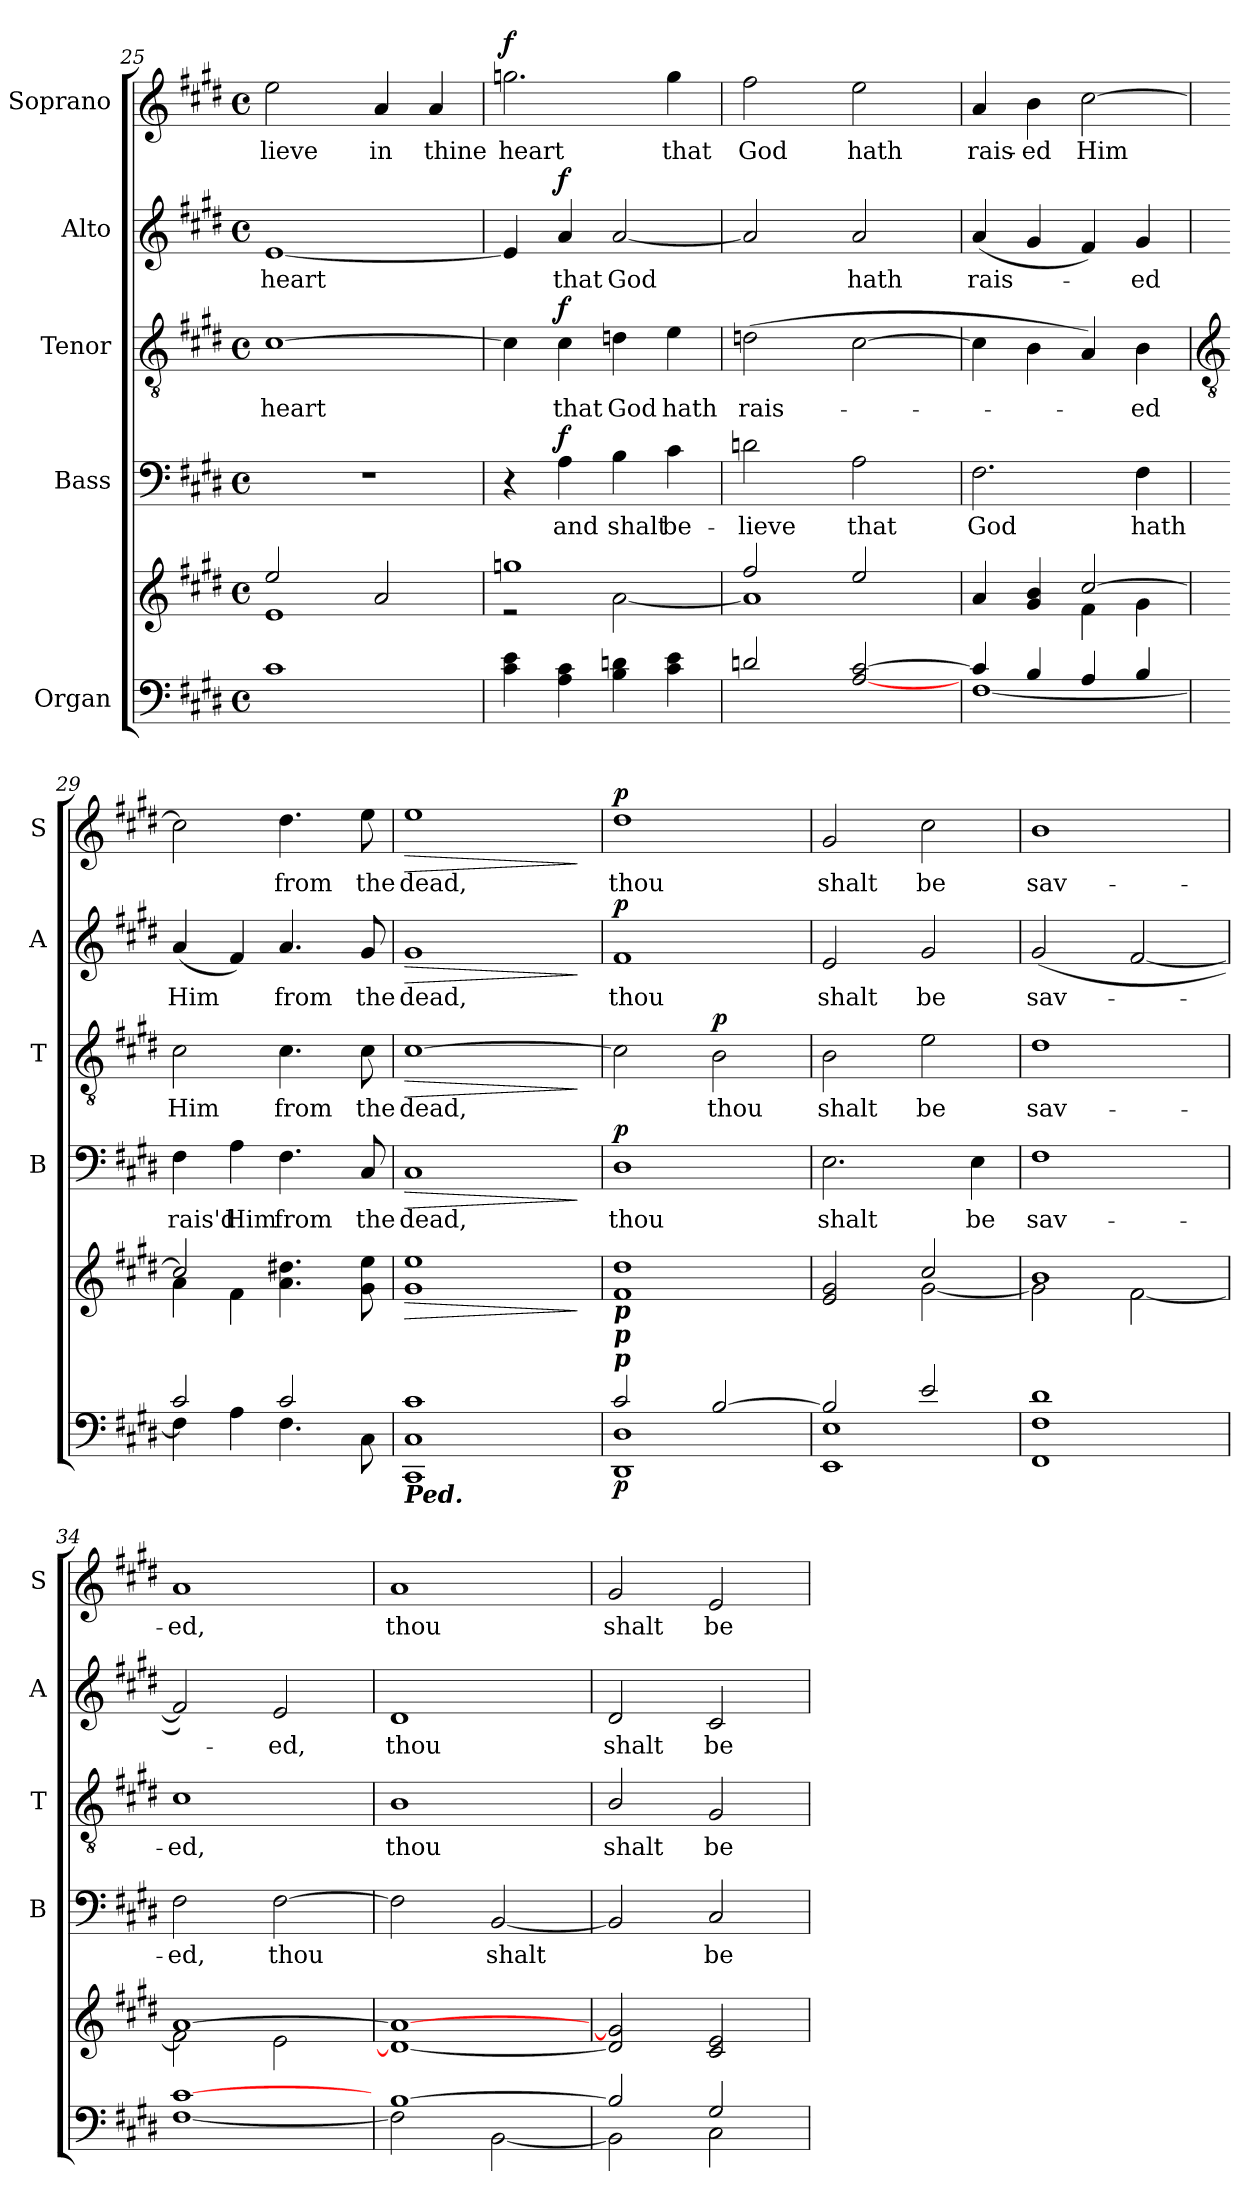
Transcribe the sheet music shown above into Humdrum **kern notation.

**kern	**kern	**dynam	**kern	**text	**dynam	**kern	**text	**dynam	**kern	**text	**dynam	**kern	**text	**dynam
*part5	*part5	*part5	*part4	*part4	*part4	*part3	*part3	*part3	*part2	*part2	*part2	*part1	*part1	*part1
*staff6	*staff5	*staff5/6	*staff4	*staff4	*staff4	*staff3	*staff3	*staff3	*staff2	*staff2	*staff2	*staff1	*staff1	*staff1
*I"Organ	*	*	*I"Bass	*	*	*I"Tenor	*	*	*I"Alto	*	*	*I"Soprano	*	*
*	*	*	*I'B	*	*	*I'T	*	*	*I'A	*	*	*I'S	*	*
*clefF4	*clefG2	*	*clefF4	*	*	*clefGv2	*	*	*clefG2	*	*	*clefG2	*	*
*k[f#c#g#d#]	*k[f#c#g#d#]	*	*k[f#c#g#d#]	*	*	*k[f#c#g#d#]	*	*	*k[f#c#g#d#]	*	*	*k[f#c#g#d#]	*	*
*E:	*E:	*	*E:	*	*	*E:	*	*	*E:	*	*	*E:	*	*
*M4/4	*M4/4	*	*M4/4	*	*	*M4/4	*	*	*M4/4	*	*	*M4/4	*	*
*met(c)	*met(c)	*	*met(c)	*	*	*met(c)	*	*	*met(c)	*	*	*met(c)	*	*
=25	=25	=25	=25	=25	=25	=25	=25	=25	=25	=25	=25	=25	=25	=25
*^	*^	*	*	*	*	*	*	*	*	*	*	*	*	*
!	!	!	!	!	!	!	!	!	!LO:LY:b	!	!	!LO:LY:b	!	!	!LO:LY:b	!
1c#/	4ryy	2ee/	1e\	.	1r	.	.	[1c#	heart	.	[1e	heart	.	2ee	-lieve	.
.	4ryy	.	.	.	.	.	.	.	.	.	.	.	.	.	.	.
!	!	!	!	!	!	!	!	!	!	!	!	!	!	!	!LO:LY:b	!
.	4ryy	2a/	.	.	.	.	.	.	.	.	.	.	.	4a	in	.
!	!	!	!	!	!	!	!	!	!	!	!	!	!	!	!LO:LY:b	!
.	4ryy	.	.	.	.	.	.	.	.	.	.	.	.	4a	thine	.
=26	=26	=26	=26	=26	=26	=26	=26	=26	=26	=26	=26	=26	=26	=26	=26	=26
!	!	!	!	!	!	!	!	!	!	!	!	!	!	!	!LO:LY:b	!LO:DY:b
4c#\ 4e\	4ryy	1ggn/	2r	.	4r	.	.	4c#]	.	.	4e]	.	.	2.ggn	heart	f
!	!	!	!	!	!	!LO:LY:b	!LO:DY:b	!	!LO:LY:b	!LO:DY:b	!	!LO:LY:b	!LO:DY:b	!	!	!
4A\ 4c#\	4ryy	.	.	.	4A	and	f	4c#	that	f	4a	that	f	.	.	.
!	!	!	!	!	!	!LO:LY:b	!	!	!LO:LY:b	!	!	!LO:LY:b	!	!	!	!
4B\ 4dn\	4ryy	.	[2a\	.	4B	shalt	.	4dn	God	.	[2a	God	.	.	.	.
!	!	!	!	!	!	!LO:LY:b	!	!	!LO:LY:b	!	!	!	!	!	!LO:LY:b	!
4c#\ 4e\	4ryy	.	.	.	4c#	be-	.	4e	hath	.	.	.	.	4gg	that	.
=27	=27	=27	=27	=27	=27	=27	=27	=27	=27	=27	=27	=27	=27	=27	=27	=27
!	!	!	!	!	!	!LO:LY:b	!	!	!LO:LY:b	!	!	!	!	!	!LO:LY:b	!
2dn/	4ryy	2ff#/	1a\]	.	2dn	-lieve	.	(>2dn	rais-	.	2a]	.	.	2ff#	God	.
.	4ryy	.	.	.	.	.	.	.	.	.	.	.	.	.	.	.
!	!	!	!	!	!	!LO:LY:b	!	!	!	!	!	!LO:LY:b	!	!	!LO:LY:b	!
[2A/ [2c#/	4ryy	2ee/	.	.	2A	that	.	[2c#	.	.	2a	hath	.	2ee	hath	.
.	4ryy	.	.	.	.	.	.	.	.	.	.	.	.	.	.	.
=28	=28	=28	=28	=28	=28	=28	=28	=28	=28	=28	=28	=28	=28	=28	=28	=28
!	!	!	!	!	!	!LO:LY:b	!	!	!	!	!	!LO:LY:b	!	!	!LO:LY:b	!
4c#/]	[1F#\	4a/	4ryy	.	2.F#	God	.	4c#]	.	.	(<4a	rais-	.	4a	rais-	.
!	!	!	!	!	!	!	!	!	!	!	!	!	!	!	!LO:LY:b	!
4B/	.	4g#/ 4b/	4ryy	.	.	.	.	4B	.	.	4g#	.	.	4b	-ed	.
!	!	!	!	!	!	!	!	!	!	!	!	!	!	!	!LO:LY:b	!
4A/	.	[2cc#/	4f#\	.	.	.	.	4A)	.	.	4f#)	.	.	[2cc#	Him	.
!	!	!	!	!	!	!LO:LY:b	!	!	!LO:LY:b	!	!	!LO:LY:b	!	!	!	!
4B/	.	.	4g#\	.	4F#	hath	.	4B	ed	.	4g#	ed	.	.	.	.
!!LO:LB:g=z
=29	=29	=29	=29	=29	=29	=29	=29	=29	=29	=29	=29	=29	=29	=29	=29	=29
*	*	*	*	*	*	*	*	*clefGv2	*	*	*	*	*	*	*	*
!	!	!	!	!	!	!LO:LY:b	!	!	!LO:LY:b	!	!	!LO:LY:b	!	!	!	!
2c#/	4F#\]	2cc#/]	4a\	.	4F#	rais'd	.	2c#	Him	.	(<4a	Him	.	2cc#]	.	.
!	!	!	!	!	!	!LO:LY:b	!	!	!	!	!	!	!	!	!	!
.	4A\	.	4f#\	.	4A	Him	.	.	.	.	4f#)	.	.	.	.	.
!	!	!	!	!	!	!LO:LY:b	!	!	!LO:LY:b	!	!	!LO:LY:b	!	!	!LO:LY:b	!
2c#/	4.F#\	4.a\ 4.dd#X\	4ryy	.	4.F#	from	.	4.c#	from	.	4.a	from	.	4.dd#	from	.
.	.	.	4ryy	.	.	.	.	.	.	.	.	.	.	.	.	.
!	!	!	!	!	!	!LO:LY:b	!	!	!LO:LY:b	!	!	!LO:LY:b	!	!	!LO:LY:b	!
.	8C#\	8g#\ 8ee\	.	.	8C#	the	.	8c#	the	.	8g#	the	.	8ee	the	.
=30	=30	=30	=30	=30	=30	=30	=30	=30	=30	=30	=30	=30	=30	=30	=30	=30
!LO:TX:b:Bi:t=Ped.	!	!	!	!	!	!	!	!	!	!	!	!	!	!	!	!
!	!	!	!	!LO:HP:b	!	!LO:LY:b	!LO:HP:b	!	!LO:LY:b	!LO:HP:b	!	!LO:LY:b	!LO:HP:b	!	!LO:LY:b	!LO:HP:b
1CC#/ 1C#/ 1c#/	4ryy	1g#/ 1ee/	4ryy	>	1C#	dead,	>	[1c#	dead,	>	1g#	dead,	>	1ee	dead,	>
.	4ryy	.	4ryy	.	.	.	.	.	.	.	.	.	.	.	.	.
.	4ryy	.	4ryy	.	.	.	.	.	.	.	.	.	.	.	.	.
.	4ryy	.	4ryy	.	.	.	.	.	.	.	.	.	.	.	.	.
*v	*v	*	*	*	*	*	*	*	*	*	*	*	*	*	*	*
*	*v	*v	*	*	*	*	*	*	*	*	*	*	*	*	*
.	.	]	.	.	]	.	.	]	.	.	]	.	.	]
=31	=31	=31	=31	=31	=31	=31	=31	=31	=31	=31	=31	=31	=31	=31
*^	*^	*	*	*	*	*	*	*	*	*	*	*	*	*
!LO:TX:a:Bi:t=p	!	!	!	!	!	!	!	!	!	!	!	!	!	!	!	!
!LO:TX:a:Bi:t=p	!	!	!	!	!	!	!	!	!	!	!	!	!	!	!	!
!LO:TX:a:Bi:t=p	!	!	!	!	!	!	!	!	!	!	!	!	!	!	!	!
!	!	!	!	!LO:DY:b=2	!	!LO:LY:b	!LO:DY:b	!	!	!	!	!LO:LY:b	!LO:DY:b	!	!LO:LY:b	!LO:DY:b
2c#/	1DD#\ 1D#\	1f#/ 1dd#/	4ryy	p	1D#	thou	p	2c#]	.	.	1f#	thou	p	1dd#	thou	p
.	.	.	4ryy	.	.	.	.	.	.	.	.	.	.	.	.	.
!	!	!	!	!	!	!	!	!	!LO:LY:b	!LO:DY:b	!	!	!	!	!	!
[2B/	.	.	4ryy	.	.	.	.	2B	thou	p	.	.	.	.	.	.
.	.	.	4ryy	.	.	.	.	.	.	.	.	.	.	.	.	.
=32	=32	=32	=32	=32	=32	=32	=32	=32	=32	=32	=32	=32	=32	=32	=32	=32
!	!	!	!	!	!	!LO:LY:b	!	!	!LO:LY:b	!	!	!LO:LY:b	!	!	!LO:LY:b	!
2B/]	1EE\ 1E\	2e/ 2g#/	4ryy	.	2.E	shalt	.	2B	shalt	.	2e	shalt	.	2g#	shalt	.
.	.	.	4ryy	.	.	.	.	.	.	.	.	.	.	.	.	.
!	!	!	!	!	!	!	!	!	!LO:LY:b	!	!	!LO:LY:b	!	!	!LO:LY:b	!
2e/	.	2cc#/	[2g#\	.	.	.	.	2e	be	.	2g#	be	.	2cc#	be	.
!	!	!	!	!	!	!LO:LY:b	!	!	!	!	!	!	!	!	!	!
.	.	.	.	.	4E	be	.	.	.	.	.	.	.	.	.	.
=33	=33	=33	=33	=33	=33	=33	=33	=33	=33	=33	=33	=33	=33	=33	=33	=33
!	!	!	!	!	!	!LO:LY:b	!	!	!LO:LY:b	!	!	!LO:LY:b	!	!	!LO:LY:b	!
1FF#/ 1F#/ 1d#/	4ryy	1b/	2g#\]	.	1F#	sav-	.	1d#	sav-	.	(<2g#	sav-	.	1b	sav-	.
.	4ryy	.	.	.	.	.	.	.	.	.	.	.	.	.	.	.
.	4ryy	.	[2f#\	.	.	.	.	.	.	.	[2f#	.	.	.	.	.
.	4ryy	.	.	.	.	.	.	.	.	.	.	.	.	.	.	.
=34	=34	=34	=34	=34	=34	=34	=34	=34	=34	=34	=34	=34	=34	=34	=34	=34
!	!	!	!	!	!	!LO:LY:b	!	!	!LO:LY:b	!	!	!	!	!	!LO:LY:b	!
[1F#/ [1c#/	4ryy	[1a/	2f#\]	.	2F#	-ed,	.	1c#	-ed,	.	2f#])	.	.	1a	-ed,	.
.	4ryy	.	.	.	.	.	.	.	.	.	.	.	.	.	.	.
!	!	!	!	!	!	!LO:LY:b	!	!	!	!	!	!LO:LY:b	!	!	!	!
.	4ryy	.	2e\	.	[2F#	thou	.	.	.	.	2e	ed,	.	.	.	.
.	4ryy	.	.	.	.	.	.	.	.	.	.	.	.	.	.	.
=35	=35	=35	=35	=35	=35	=35	=35	=35	=35	=35	=35	=35	=35	=35	=35	=35
!	!	!	!	!	!	!	!	!	!LO:LY:b	!	!	!LO:LY:b	!	!	!LO:LY:b	!
[1B/	2F#\]	1d#/_ 1a/_	4ryy	.	2F#]	.	.	1B	thou	.	1d#	thou	.	1a	thou	.
.	.	.	4ryy	.	.	.	.	.	.	.	.	.	.	.	.	.
!	!	!	!	!	!	!LO:LY:b	!	!	!	!	!	!	!	!	!	!
.	[2BB\	.	4ryy	.	[2BB	shalt	.	.	.	.	.	.	.	.	.	.
.	.	.	4ryy	.	.	.	.	.	.	.	.	.	.	.	.	.
=36	=36	=36	=36	=36	=36	=36	=36	=36	=36	=36	=36	=36	=36	=36	=36	=36
!	!	!	!	!	!	!	!	!	!LO:LY:b	!	!	!LO:LY:b	!	!	!LO:LY:b	!
2B/]	2BB\]	2d#/] 2g#/]	4ryy	.	2BB]	.	.	2B/	shalt	.	2d#	shalt	.	2g#	shalt	.
.	.	.	4ryy	.	.	.	.	.	.	.	.	.	.	.	.	.
!	!	!	!	!	!	!LO:LY:b	!	!	!LO:LY:b	!	!	!LO:LY:b	!	!	!LO:LY:b	!
2G#/	2C#\	2c#/ 2e/	4ryy	.	2C#	be	.	2G#	be	.	2c#	be	.	2e	be	.
.	.	.	4ryy	.	.	.	.	.	.	.	.	.	.	.	.	.
*v	*v	*	*	*	*	*	*	*	*	*	*	*	*	*	*	*
*	*v	*v	*	*	*	*	*	*	*	*	*	*	*	*	*
=	=	=	=	=	=	=	=	=	=	=	=	=	=	=
*-	*-	*-	*-	*-	*-	*-	*-	*-	*-	*-	*-	*-	*-	*-
